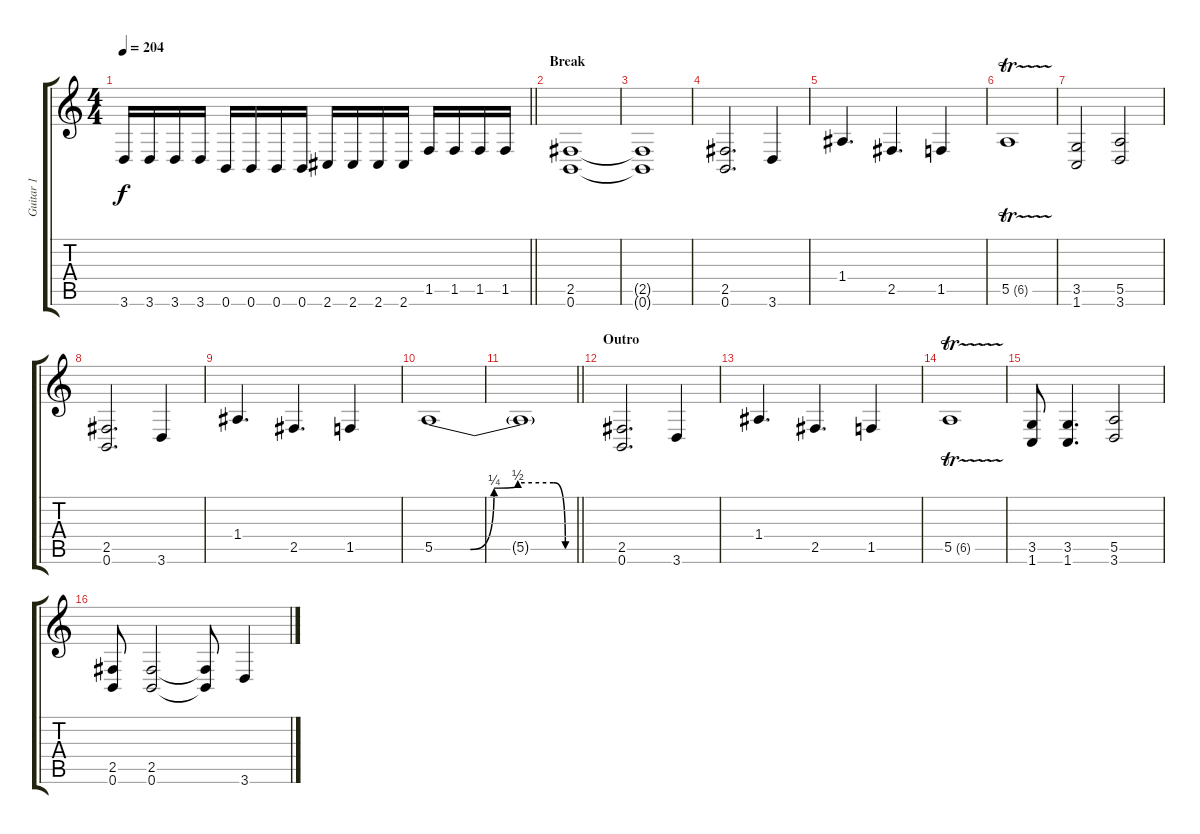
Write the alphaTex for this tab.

\track ("Guitar 1" "Guitar 1") {instrument distortionguitar}
\staff {score tabs}
\tuning (B3 Gb3 D3 A2 E2 B1) {hide}
\ts (4 4)
\tempo 204
\clef g2
\barLineRight lightlight
\ks c
3.6.16{dy f} 3.6.16 3.6.16 3.6.16 0.6.16 0.6.16 0.6.16 0.6.16 2.6.16 2.6.16 2.6.16 2.6.16 1.5.16 1.5.16 1.5.16 1.5.16 |
\section ("" "Break")
(2.5 0.6).1 |
(2.5{t} 0.6{t}).1 |
(2.5 0.6).2{d} 3.6.4 |
1.4.4{d} 2.5.4{d} 1.5.4 |
5.5{tr (6 16)}.1 |
(3.5 1.6).2 (5.5 3.6).2 |
(2.5 0.6).2{d} 3.6.4 |
1.4.4{d} 2.5.4{d} 1.5.4 |
5.5{be (custom 0 0 15 0 25 1 35 2 50 2 55 0 60 0)}.1 |
\barLineRight lightlight
5.5{t}.1 |
\section ("" "Outro")
(2.5 0.6).2{d volume 13 balance 7} 3.6.4 |
1.4.4{d} 2.5.4{d} 1.5.4 |
5.5{tr (6 16)}.1 |
(3.5 1.6).8 (3.5 1.6).4{d} (5.5 3.6).2 |
(2.5 0.6).8 (2.5 0.6).2 (2.5{t} 0.6{t}).8 3.6.4
